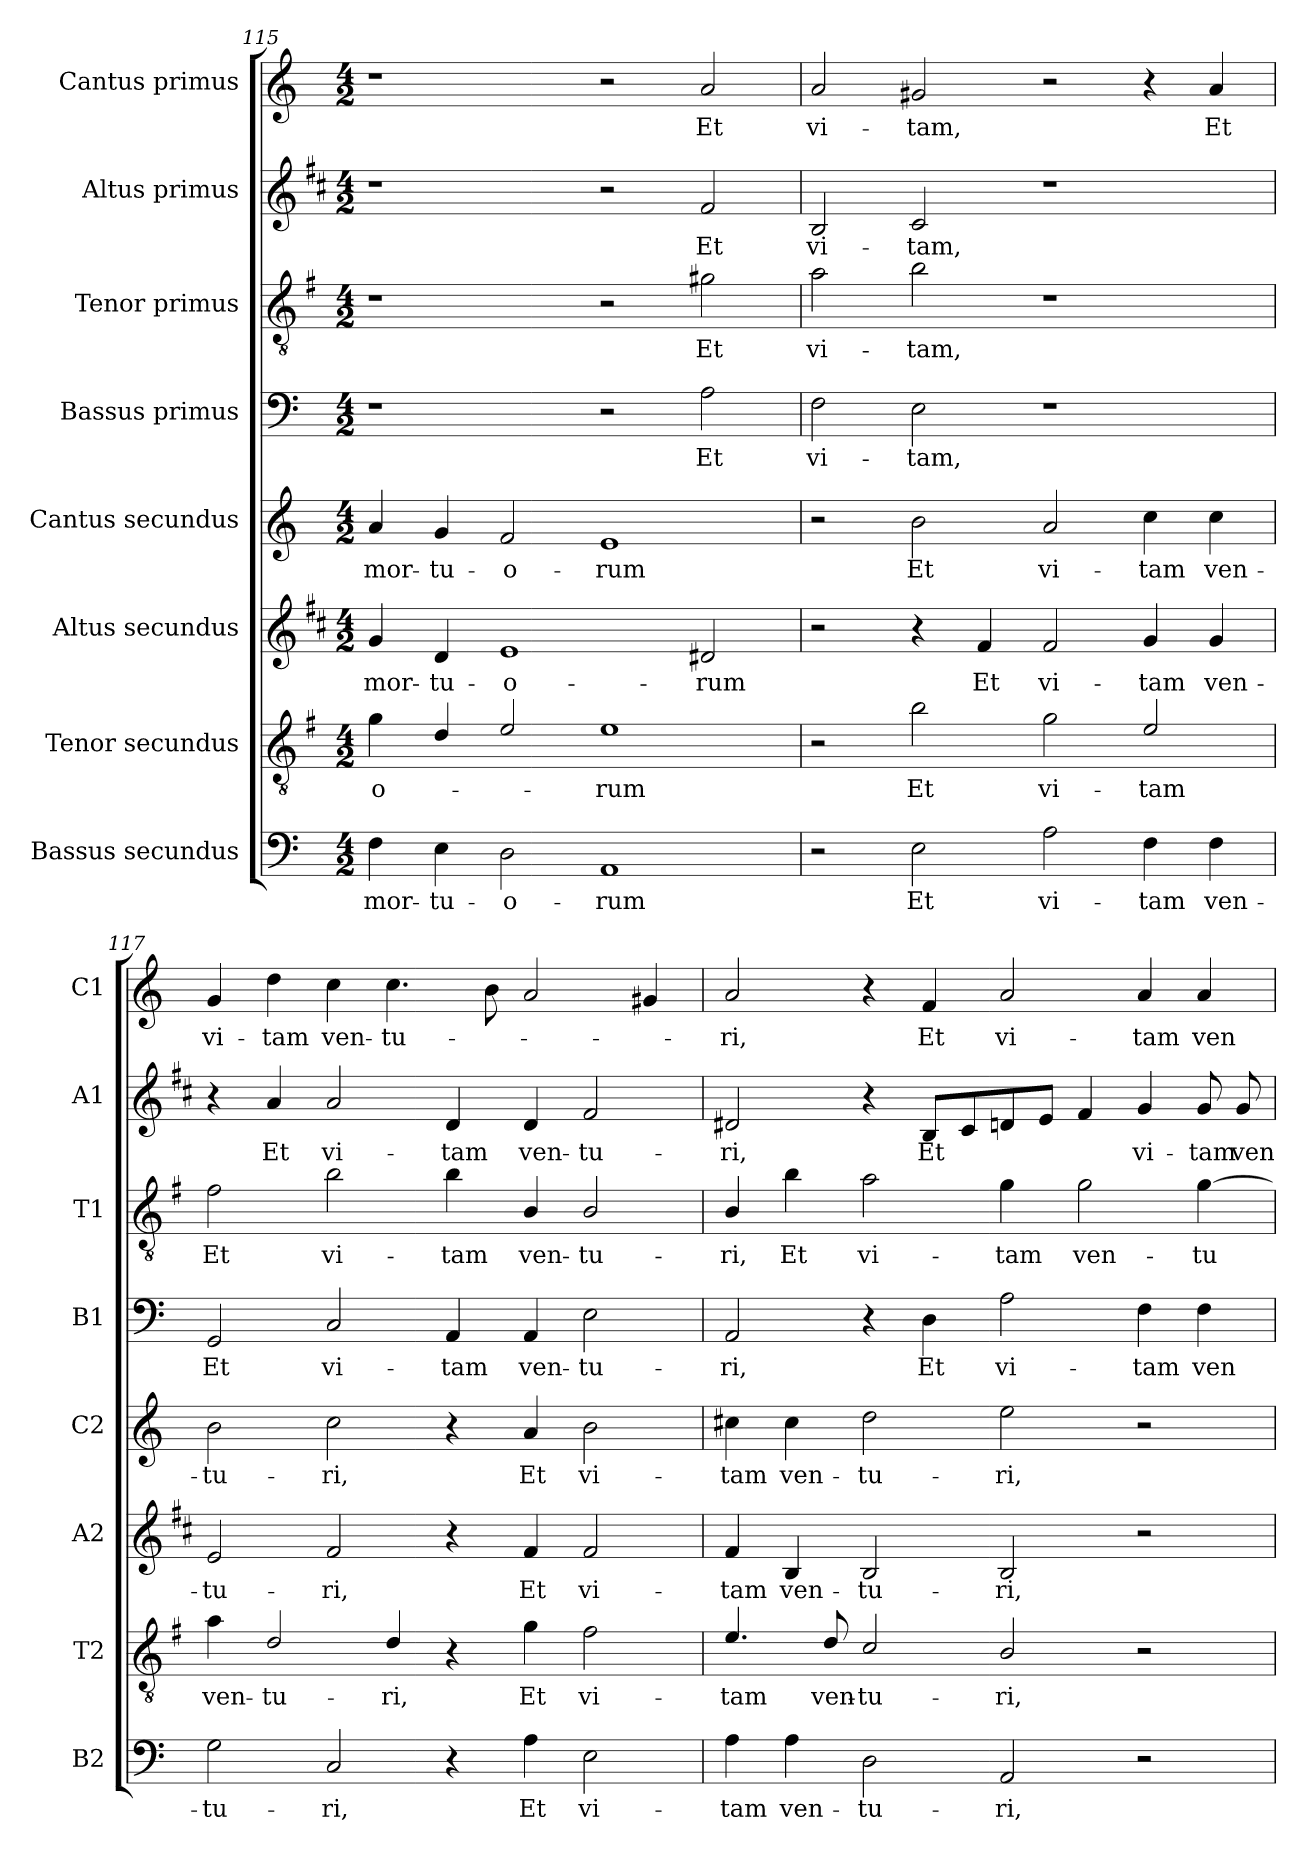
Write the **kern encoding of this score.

**kern	**text	**kern	**text	**kern	**text	**kern	**text	**kern	**text	**kern	**text	**kern	**text	**kern	**text
*part8	*part8	*part7	*part7	*part6	*part6	*part5	*part5	*part4	*part4	*part3	*part3	*part2	*part2	*part1	*part1
*staff8	*staff8	*staff7	*staff7	*staff6	*staff6	*staff5	*staff5	*staff4	*staff4	*staff3	*staff3	*staff2	*staff2	*staff1	*staff1
*I"Bassus secundus	*	*I"Tenor secundus	*	*I"Altus secundus	*	*I"Cantus secundus	*	*I"Bassus primus	*	*I"Tenor primus	*	*I"Altus primus	*	*I"Cantus primus	*
*I'B2	*	*I'T2	*	*I'A2	*	*I'C2	*	*I'B1	*	*I'T1	*	*I'A1	*	*I'C1	*
*clefF4	*	*clefGv2	*	*clefG2	*	*clefG2	*	*clefF4	*	*clefGv2	*	*clefG2	*	*clefG2	*
*	*	*ITrd4c7	*	*ITrd1c2	*	*	*	*	*	*ITrd4c7	*	*ITrd1c2	*	*	*
*k[]	*	*k[]	*	*k[]	*	*k[]	*	*k[]	*	*k[]	*	*k[]	*	*k[]	*
*C:	*	*C:	*	*C:	*	*C:	*	*C:	*	*C:	*	*C:	*	*C:	*
*M4/2	*	*M4/2	*	*M4/2	*	*M4/2	*	*M4/2	*	*M4/2	*	*M4/2	*	*M4/2	*
=115	=115	=115	=115	=115	=115	=115	=115	=115	=115	=115	=115	=115	=115	=115	=115
!	!LO:LY:b	!	!LO:LY:b	!	!LO:LY:b	!	!LO:LY:b	!	!	!	!	!	!	!	!
4F\	mor-	4c\	-o-	4f/	mor-	4a/	mor-	1r	.	1r	.	1r	.	1r	.
!	!LO:LY:b	!	!	!	!LO:LY:b	!	!LO:LY:b	!	!	!	!	!	!	!	!
4E\	-tu-	4G/	.	4c/	-tu-	4g/	-tu-	.	.	.	.	.	.	.	.
!	!LO:LY:b	!	!	!	!LO:LY:b	!	!LO:LY:b	!	!	!	!	!	!	!	!
2D\	-o-	2A/	.	1d	-o-	2f/	-o-	.	.	.	.	.	.	.	.
!	!LO:LY:b	!	!LO:LY:b	!	!	!	!LO:LY:b	!	!	!	!	!	!	!	!
1AA	-rum	1A	-rum	.	.	1e	-rum	2r	.	2r	.	2r	.	2r	.
!	!	!	!	!	!LO:LY:b	!	!	!	!LO:LY:b	!	!LO:LY:b	!	!LO:LY:b	!	!LO:LY:b
.	.	.	.	2c#X/	-rum	.	.	2A\	Et	2c#X\	Et	2e/	Et	2a/	Et
=116	=116	=116	=116	=116	=116	=116	=116	=116	=116	=116	=116	=116	=116	=116	=116
!	!	!	!	!	!	!	!	!	!LO:LY:b	!	!LO:LY:b	!	!LO:LY:b	!	!LO:LY:b
2r	.	2r	.	2r	.	2r	.	2F\	vi-	2d\	vi-	2A/	vi-	2a/	vi-
!	!LO:LY:b	!	!LO:LY:b	!	!	!	!LO:LY:b	!	!LO:LY:b	!	!LO:LY:b	!	!LO:LY:b	!	!LO:LY:b
2E\	Et	2e\	Et	4r	.	2b\	Et	2E\	-tam,	2e\	-tam,	2B/	-tam,	2g#X/	-tam,
!	!	!	!	!	!LO:LY:b	!	!	!	!	!	!	!	!	!	!
.	.	.	.	4e/	Et	.	.	.	.	.	.	.	.	.	.
!	!LO:LY:b	!	!LO:LY:b	!	!LO:LY:b	!	!LO:LY:b	!	!	!	!	!	!	!	!
2A\	vi-	2c\	vi-	2e/	vi-	2a/	vi-	1r	.	1r	.	1r	.	2r	.
!	!LO:LY:b	!	!LO:LY:b	!	!LO:LY:b	!	!LO:LY:b	!	!	!	!	!	!	!	!
4F\	-tam	2A/	-tam	4f/	-tam	4cc\	-tam	.	.	.	.	.	.	4r	.
!	!LO:LY:b	!	!	!	!LO:LY:b	!	!LO:LY:b	!	!	!	!	!	!	!	!LO:LY:b
4F\	ven-	.	.	4f/	ven-	4cc\	ven-	.	.	.	.	.	.	4a/	Et
!!LO:LB:g=z
=117	=117	=117	=117	=117	=117	=117	=117	=117	=117	=117	=117	=117	=117	=117	=117
!	!LO:LY:b	!	!LO:LY:b	!	!LO:LY:b	!	!LO:LY:b	!	!LO:LY:b	!	!LO:LY:b	!	!	!	!LO:LY:b
2G\	-tu-	4d\	ven-	2d/	-tu-	2b\	-tu-	2GG/	Et	2B\	Et	4r	.	4g/	vi-
!	!	!	!LO:LY:b	!	!	!	!	!	!	!	!	!	!LO:LY:b	!	!LO:LY:b
.	.	2G/	-tu-	.	.	.	.	.	.	.	.	4g/	Et	4dd\	-tam
!	!LO:LY:b	!	!	!	!LO:LY:b	!	!LO:LY:b	!	!LO:LY:b	!	!LO:LY:b	!	!LO:LY:b	!	!LO:LY:b
2C/	-ri,	.	.	2e/	-ri,	2cc\	-ri,	2C/	vi-	2e\	vi-	2g/	vi-	4cc\	ven-
!	!	!	!LO:LY:b	!	!	!	!	!	!	!	!	!	!	!	!LO:LY:b
.	.	4G/	-ri,	.	.	.	.	.	.	.	.	.	.	4.cc\	-tu-
!	!	!	!	!	!	!	!	!	!LO:LY:b	!	!LO:LY:b	!	!LO:LY:b	!	!
4r	.	4r	.	4r	.	4r	.	4AA/	-tam	4e\	-tam	4c/	-tam	.	.
.	.	.	.	.	.	.	.	.	.	.	.	.	.	8b\	.
!	!LO:LY:b	!	!LO:LY:b	!	!LO:LY:b	!	!LO:LY:b	!	!LO:LY:b	!	!LO:LY:b	!	!LO:LY:b	!	!
4A\	Et	4c\	Et	4e/	Et	4a/	Et	4AA/	ven-	4E/	ven-	4c/	ven-	2a/	.
!	!LO:LY:b	!	!LO:LY:b	!	!LO:LY:b	!	!LO:LY:b	!	!LO:LY:b	!	!LO:LY:b	!	!LO:LY:b	!	!
2E\	vi-	2B\	vi-	2e/	vi-	2b\	vi-	2E\	-tu-	2E/	-tu-	2e/	-tu-	.	.
.	.	.	.	.	.	.	.	.	.	.	.	.	.	4g#X/	.
=118	=118	=118	=118	=118	=118	=118	=118	=118	=118	=118	=118	=118	=118	=118	=118
!	!LO:LY:b	!	!LO:LY:b	!	!LO:LY:b	!	!LO:LY:b	!	!LO:LY:b	!	!LO:LY:b	!	!LO:LY:b	!	!LO:LY:b
4A\	-tam	4.A/	-tam	4e/	-tam	4cc#X\	-tam	2AA/	-ri,	4E/	-ri,	2c#X/	-ri,	2a/	-ri,
!	!LO:LY:b	!	!	!	!LO:LY:b	!	!LO:LY:b	!	!	!	!LO:LY:b	!	!	!	!
4A\	ven-	.	.	4A/	ven-	4cc#\	ven-	.	.	4e\	Et	.	.	.	.
!	!	!	!LO:LY:b	!	!	!	!	!	!	!	!	!	!	!	!
.	.	8G/	ven-	.	.	.	.	.	.	.	.	.	.	.	.
!	!LO:LY:b	!	!LO:LY:b	!	!LO:LY:b	!	!LO:LY:b	!	!	!	!LO:LY:b	!	!	!	!
2D\	-tu-	2F/	-tu-	2A/	-tu-	2dd\	-tu-	4r	.	2d\	vi-	4r	.	4r	.
!	!	!	!	!	!	!	!	!	!LO:LY:b	!	!	!	!LO:LY:b	!	!LO:LY:b
.	.	.	.	.	.	.	.	4D\	Et	.	.	8A/L	Et	4f/	Et
.	.	.	.	.	.	.	.	.	.	.	.	8B/	.	.	.
!	!LO:LY:b	!	!LO:LY:b	!	!LO:LY:b	!	!LO:LY:b	!	!LO:LY:b	!	!LO:LY:b	!	!	!	!LO:LY:b
2AA/	-ri,	2E/	-ri,	2A/	-ri,	2ee\	-ri,	2A\	vi-	4c\	-tam	8cn/	.	2a/	vi-
.	.	.	.	.	.	.	.	.	.	.	.	8d/J	.	.	.
!	!	!	!	!	!	!	!	!	!	!	!LO:LY:b	!	!	!	!
.	.	.	.	.	.	.	.	.	.	2c\	ven-	4e/	.	.	.
!	!	!	!	!	!	!	!	!	!LO:LY:b	!	!	!	!LO:LY:b	!	!LO:LY:b
2r	.	2r	.	2r	.	2r	.	4F\	-tam	.	.	4f/	vi-	4a/	-tam
!	!	!	!	!	!	!	!	!	!LO:LY:b	!	!LO:LY:b	!	!LO:LY:b	!	!LO:LY:b
.	.	.	.	.	.	.	.	4F\	ven-	[4c\	-tu-	8f/	-tam	4a/	ven-
!	!	!	!	!	!	!	!	!	!	!	!	!	!LO:LY:b	!	!
.	.	.	.	.	.	.	.	.	.	.	.	8f/	ven-	.	.
=	=	=	=	=	=	=	=	=	=	=	=	=	=	=	=
*-	*-	*-	*-	*-	*-	*-	*-	*-	*-	*-	*-	*-	*-	*-	*-
